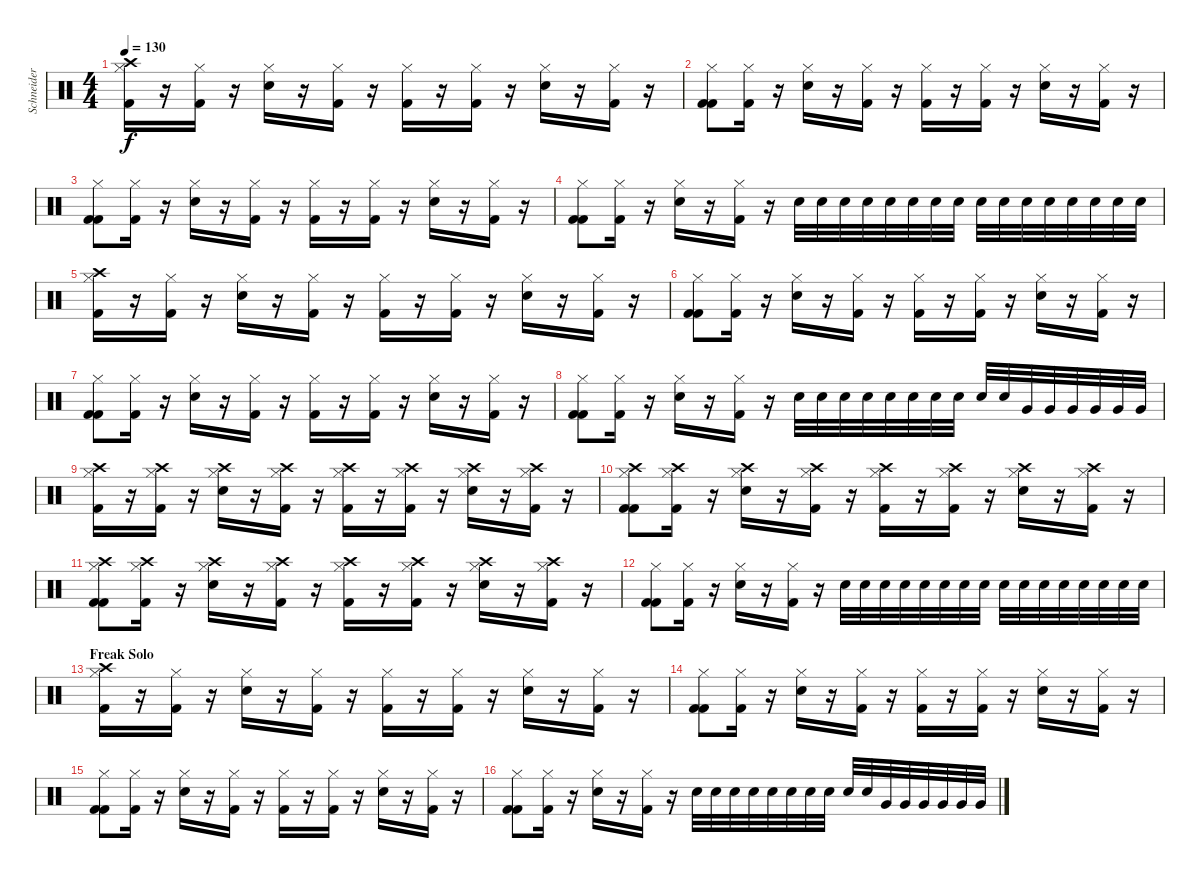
\track ("Schneider" "Schneider") {instrument percussion}
\staff {score}
\articulation defaults
\ts (4 4)
\tempo 130
\clef neutral
\ks c
("Kick (hit) 2" "Hi-Hat (closed)" "Crash high (hit)").16{dy f} r.16 ("Kick (hit) 2" "Hi-Hat (closed)").16 r.16 ("Electric Snare (hit)" "Hi-Hat (closed)").16 r.16 ("Kick (hit) 2" "Hi-Hat (closed)").16 r.16 ("Kick (hit) 2" "Hi-Hat (closed)").16 r.16 ("Kick (hit) 2" "Hi-Hat (closed)").16 r.16 ("Electric Snare (hit)" "Hi-Hat (closed)").16 r.16 ("Hi-Hat (closed)" "Kick (hit) 2").16 r.16 |
("Kick (hit) 2" "Kick (hit) 2" "Hi-Hat (closed)").8 ("Kick (hit) 2" "Hi-Hat (closed)").16 r.16 ("Electric Snare (hit)" "Hi-Hat (closed)").16 r.16 ("Kick (hit) 2" "Hi-Hat (closed)").16 r.16 ("Kick (hit) 2" "Hi-Hat (closed)").16 r.16 ("Kick (hit) 2" "Hi-Hat (closed)").16 r.16 ("Electric Snare (hit)" "Hi-Hat (closed)").16 r.16 ("Hi-Hat (closed)" "Kick (hit) 2").16 r.16 |
("Kick (hit) 2" "Kick (hit) 2" "Hi-Hat (closed)").8 ("Kick (hit) 2" "Hi-Hat (closed)").16 r.16 ("Electric Snare (hit)" "Hi-Hat (closed)").16 r.16 ("Kick (hit) 2" "Hi-Hat (closed)").16 r.16 ("Kick (hit) 2" "Hi-Hat (closed)").16 r.16 ("Kick (hit) 2" "Hi-Hat (closed)").16 r.16 ("Electric Snare (hit)" "Hi-Hat (closed)").16 r.16 ("Hi-Hat (closed)" "Kick (hit) 2").16 r.16 |
("Kick (hit) 2" "Kick (hit) 2" "Hi-Hat (closed)").8 ("Kick (hit) 2" "Hi-Hat (closed)").16 r.16 ("Electric Snare (hit)" "Hi-Hat (closed)").16 r.16 ("Kick (hit) 2" "Hi-Hat (closed)").16 r.16 "Electric Snare (hit)".32 "Electric Snare (hit)".32 "Electric Snare (hit)".32 "Electric Snare (hit)".32 "Electric Snare (hit)".32 "Electric Snare (hit)".32 "Electric Snare (hit)".32 "Electric Snare (hit)".32 "Electric Snare (hit)".32 "Electric Snare (hit)".32 "Electric Snare (hit)".32 "Electric Snare (hit)".32 "Electric Snare (hit)".32 "Electric Snare (hit)".32 "Electric Snare (hit)".32 "Electric Snare (hit)".32 |
("Kick (hit) 2" "Hi-Hat (closed)" "Crash high (hit)").16 r.16 ("Kick (hit) 2" "Hi-Hat (closed)").16 r.16 ("Electric Snare (hit)" "Hi-Hat (closed)").16 r.16 ("Kick (hit) 2" "Hi-Hat (closed)").16 r.16 ("Kick (hit) 2" "Hi-Hat (closed)").16 r.16 ("Kick (hit) 2" "Hi-Hat (closed)").16 r.16 ("Electric Snare (hit)" "Hi-Hat (closed)").16 r.16 ("Hi-Hat (closed)" "Kick (hit) 2").16 r.16 |
("Kick (hit) 2" "Kick (hit) 2" "Hi-Hat (closed)").8 ("Kick (hit) 2" "Hi-Hat (closed)").16 r.16 ("Electric Snare (hit)" "Hi-Hat (closed)").16 r.16 ("Kick (hit) 2" "Hi-Hat (closed)").16 r.16 ("Kick (hit) 2" "Hi-Hat (closed)").16 r.16 ("Kick (hit) 2" "Hi-Hat (closed)").16 r.16 ("Electric Snare (hit)" "Hi-Hat (closed)").16 r.16 ("Hi-Hat (closed)" "Kick (hit) 2").16 r.16 |
("Kick (hit) 2" "Kick (hit) 2" "Hi-Hat (closed)").8 ("Kick (hit) 2" "Hi-Hat (closed)").16 r.16 ("Electric Snare (hit)" "Hi-Hat (closed)").16 r.16 ("Kick (hit) 2" "Hi-Hat (closed)").16 r.16 ("Kick (hit) 2" "Hi-Hat (closed)").16 r.16 ("Kick (hit) 2" "Hi-Hat (closed)").16 r.16 ("Electric Snare (hit)" "Hi-Hat (closed)").16 r.16 ("Hi-Hat (closed)" "Kick (hit) 2").16 r.16 |
("Kick (hit) 2" "Kick (hit) 2" "Hi-Hat (closed)").8 ("Kick (hit) 2" "Hi-Hat (closed)").16 r.16 ("Electric Snare (hit)" "Hi-Hat (closed)").16 r.16 ("Kick (hit) 2" "Hi-Hat (closed)").16 r.16 "Electric Snare (hit)".32 "Electric Snare (hit)".32 "Electric Snare (hit)".32 "Electric Snare (hit)".32 "Electric Snare (hit)".32 "Electric Snare (hit)".32 "Electric Snare (hit)".32 "Electric Snare (hit)".32 "Electric Snare (hit)".32 "Electric Snare (hit)".32 "Very Low Tom (hit)".32 "Very Low Tom (hit)".32 "Very Low Tom (hit)".32 "Very Low Tom (hit)".32 "Very Low Tom (hit)".32 "Very Low Tom (hit)".32 |
("Kick (hit) 2" "Hi-Hat (closed)" "Crash high (hit)").16 r.16 ("Kick (hit) 2" "Hi-Hat (closed)" "Crash high (hit)").16 r.16 ("Electric Snare (hit)" "Hi-Hat (closed)" "Crash high (hit)").16 r.16 ("Kick (hit) 2" "Hi-Hat (closed)" "Crash high (hit)").16 r.16 ("Kick (hit) 2" "Hi-Hat (closed)" "Crash high (hit)").16 r.16 ("Kick (hit) 2" "Hi-Hat (closed)" "Crash high (hit)").16 r.16 ("Electric Snare (hit)" "Hi-Hat (closed)" "Crash high (hit)").16 r.16 ("Hi-Hat (closed)" "Kick (hit) 2" "Crash high (hit)").16 r.16 |
("Kick (hit) 2" "Kick (hit) 2" "Hi-Hat (closed)" "Crash high (hit)").8 ("Kick (hit) 2" "Hi-Hat (closed)" "Crash high (hit)").16 r.16 ("Electric Snare (hit)" "Hi-Hat (closed)" "Crash high (hit)").16 r.16 ("Kick (hit) 2" "Hi-Hat (closed)" "Crash high (hit)").16 r.16 ("Kick (hit) 2" "Hi-Hat (closed)" "Crash high (hit)").16 r.16 ("Kick (hit) 2" "Hi-Hat (closed)" "Crash high (hit)").16 r.16 ("Electric Snare (hit)" "Hi-Hat (closed)" "Crash high (hit)").16 r.16 ("Hi-Hat (closed)" "Kick (hit) 2" "Crash high (hit)").16 r.16 |
("Kick (hit) 2" "Kick (hit) 2" "Hi-Hat (closed)" "Crash high (hit)").8 ("Kick (hit) 2" "Hi-Hat (closed)" "Crash high (hit)").16 r.16 ("Electric Snare (hit)" "Hi-Hat (closed)" "Crash high (hit)").16 r.16 ("Kick (hit) 2" "Hi-Hat (closed)" "Crash high (hit)").16 r.16 ("Kick (hit) 2" "Hi-Hat (closed)" "Crash high (hit)").16 r.16 ("Kick (hit) 2" "Hi-Hat (closed)" "Crash high (hit)").16 r.16 ("Electric Snare (hit)" "Hi-Hat (closed)" "Crash high (hit)").16 r.16 ("Hi-Hat (closed)" "Kick (hit) 2" "Crash high (hit)").16 r.16 |
("Kick (hit) 2" "Kick (hit) 2" "Hi-Hat (closed)").8 ("Kick (hit) 2" "Hi-Hat (closed)").16 r.16 ("Electric Snare (hit)" "Hi-Hat (closed)").16 r.16 ("Kick (hit) 2" "Hi-Hat (closed)").16 r.16 "Electric Snare (hit)".32 "Electric Snare (hit)".32 "Electric Snare (hit)".32 "Electric Snare (hit)".32 "Electric Snare (hit)".32 "Electric Snare (hit)".32 "Electric Snare (hit)".32 "Electric Snare (hit)".32 "Electric Snare (hit)".32 "Electric Snare (hit)".32 "Electric Snare (hit)".32 "Electric Snare (hit)".32 "Electric Snare (hit)".32 "Electric Snare (hit)".32 "Electric Snare (hit)".32 "Electric Snare (hit)".32 |
\section ("" "Freak Solo")
("Kick (hit) 2" "Hi-Hat (closed)" "Crash high (hit)").16 r.16 ("Kick (hit) 2" "Hi-Hat (closed)").16 r.16 ("Electric Snare (hit)" "Hi-Hat (closed)").16 r.16 ("Kick (hit) 2" "Hi-Hat (closed)").16 r.16 ("Kick (hit) 2" "Hi-Hat (closed)").16 r.16 ("Kick (hit) 2" "Hi-Hat (closed)").16 r.16 ("Electric Snare (hit)" "Hi-Hat (closed)").16 r.16 ("Hi-Hat (closed)" "Kick (hit) 2").16 r.16 |
("Kick (hit) 2" "Kick (hit) 2" "Hi-Hat (closed)").8 ("Kick (hit) 2" "Hi-Hat (closed)").16 r.16 ("Electric Snare (hit)" "Hi-Hat (closed)").16 r.16 ("Kick (hit) 2" "Hi-Hat (closed)").16 r.16 ("Kick (hit) 2" "Hi-Hat (closed)").16 r.16 ("Kick (hit) 2" "Hi-Hat (closed)").16 r.16 ("Electric Snare (hit)" "Hi-Hat (closed)").16 r.16 ("Hi-Hat (closed)" "Kick (hit) 2").16 r.16 |
("Kick (hit) 2" "Kick (hit) 2" "Hi-Hat (closed)").8 ("Kick (hit) 2" "Hi-Hat (closed)").16 r.16 ("Electric Snare (hit)" "Hi-Hat (closed)").16 r.16 ("Kick (hit) 2" "Hi-Hat (closed)").16 r.16 ("Kick (hit) 2" "Hi-Hat (closed)").16 r.16 ("Kick (hit) 2" "Hi-Hat (closed)").16 r.16 ("Electric Snare (hit)" "Hi-Hat (closed)").16 r.16 ("Hi-Hat (closed)" "Kick (hit) 2").16 r.16 |
("Kick (hit) 2" "Kick (hit) 2" "Hi-Hat (closed)").8 ("Kick (hit) 2" "Hi-Hat (closed)").16 r.16 ("Electric Snare (hit)" "Hi-Hat (closed)").16 r.16 ("Kick (hit) 2" "Hi-Hat (closed)").16 r.16 "Electric Snare (hit)".32 "Electric Snare (hit)".32 "Electric Snare (hit)".32 "Electric Snare (hit)".32 "Electric Snare (hit)".32 "Electric Snare (hit)".32 "Electric Snare (hit)".32 "Electric Snare (hit)".32 "Electric Snare (hit)".32 "Electric Snare (hit)".32 "Very Low Tom (hit)".32 "Very Low Tom (hit)".32 "Very Low Tom (hit)".32 "Very Low Tom (hit)".32 "Very Low Tom (hit)".32 "Very Low Tom (hit)".32
